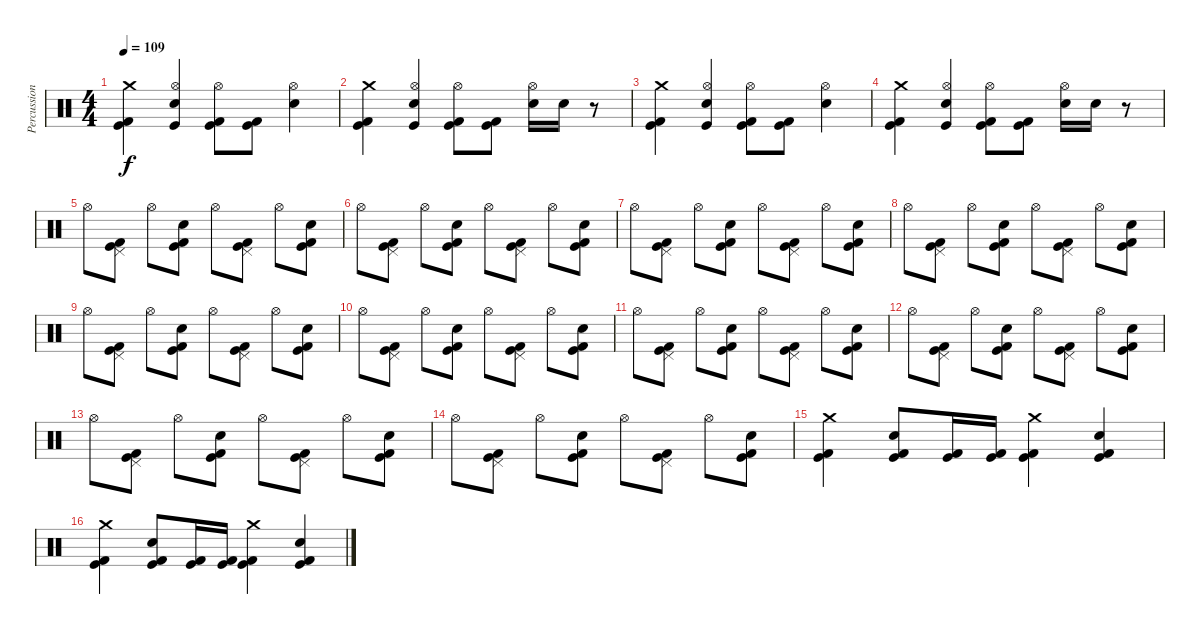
\track ("Percussion" "Percussion") {instrument percussion}
\staff {score}
\articulation defaults
\ts (4 4)
\tempo 109
\clef neutral
\ks c
("Crash medium (hit)" "Kick (hit) 2" "Kick (hit)").4{dy f} ("Hi-Hat (open)" "Snare (hit) 2" "Kick (hit)").4 ("Hi-Hat (open)" "Kick (hit) 2" "Kick (hit)").8 ("Kick (hit) 2" "Kick (hit)").8 ("Hi-Hat (open)" "Snare (hit) 2").4 |
("Crash medium (hit)" "Kick (hit) 2" "Kick (hit)").4 ("Hi-Hat (open)" "Snare (hit) 2" "Kick (hit)").4 ("Hi-Hat (open)" "Kick (hit) 2" "Kick (hit)").8 ("Kick (hit) 2" "Kick (hit)").8 ("Hi-Hat (open)" "Snare (hit) 2").16 "Snare (hit) 2".16 r.8 |
("Crash medium (hit)" "Kick (hit) 2" "Kick (hit)").4 ("Hi-Hat (open)" "Snare (hit) 2" "Kick (hit)").4 ("Hi-Hat (open)" "Kick (hit) 2" "Kick (hit)").8 ("Kick (hit) 2" "Kick (hit)").8 ("Hi-Hat (open)" "Snare (hit) 2").4 |
("Crash medium (hit)" "Kick (hit) 2" "Kick (hit)").4 ("Hi-Hat (open)" "Snare (hit) 2" "Kick (hit)").4 ("Hi-Hat (open)" "Kick (hit) 2" "Kick (hit)").8 ("Kick (hit) 2" "Kick (hit)").8 ("Hi-Hat (open)" "Snare (hit) 2").16 "Snare (hit) 2".16 r.8 |
"Hi-Hat (open)".8 ("Pedal Hi-Hat (hit)" "Kick (hit) 2" "Kick (hit)").8 "Hi-Hat (open)".8 ("Snare (hit) 2" "Kick (hit) 2" "Kick (hit)").8 "Hi-Hat (open)".8 ("Pedal Hi-Hat (hit)" "Kick (hit) 2" "Kick (hit)").8 "Hi-Hat (open)".8 ("Snare (hit) 2" "Kick (hit) 2" "Kick (hit)").8 |
"Hi-Hat (open)".8 ("Pedal Hi-Hat (hit)" "Kick (hit) 2" "Kick (hit)").8 "Hi-Hat (open)".8 ("Snare (hit) 2" "Kick (hit) 2" "Kick (hit)").8 "Hi-Hat (open)".8 ("Pedal Hi-Hat (hit)" "Kick (hit) 2" "Kick (hit)").8 "Hi-Hat (open)".8 ("Snare (hit) 2" "Kick (hit) 2" "Kick (hit)").8 |
"Hi-Hat (open)".8 ("Pedal Hi-Hat (hit)" "Kick (hit) 2" "Kick (hit)").8 "Hi-Hat (open)".8 ("Snare (hit) 2" "Kick (hit) 2" "Kick (hit)").8 "Hi-Hat (open)".8 ("Pedal Hi-Hat (hit)" "Kick (hit) 2" "Kick (hit)").8 "Hi-Hat (open)".8 ("Snare (hit) 2" "Kick (hit) 2" "Kick (hit)").8 |
"Hi-Hat (open)".8 ("Pedal Hi-Hat (hit)" "Kick (hit) 2" "Kick (hit)").8 "Hi-Hat (open)".8 ("Snare (hit) 2" "Kick (hit) 2" "Kick (hit)").8 "Hi-Hat (open)".8 ("Pedal Hi-Hat (hit)" "Kick (hit) 2" "Kick (hit)").8 "Hi-Hat (open)".8 ("Snare (hit) 2" "Kick (hit) 2" "Kick (hit)").8 |
"Hi-Hat (open)".8 ("Pedal Hi-Hat (hit)" "Kick (hit) 2" "Kick (hit)").8 "Hi-Hat (open)".8 ("Snare (hit) 2" "Kick (hit) 2" "Kick (hit)").8 "Hi-Hat (open)".8 ("Pedal Hi-Hat (hit)" "Kick (hit) 2" "Kick (hit)").8 "Hi-Hat (open)".8 ("Snare (hit) 2" "Kick (hit) 2" "Kick (hit)").8 |
"Hi-Hat (open)".8 ("Pedal Hi-Hat (hit)" "Kick (hit) 2" "Kick (hit)").8 "Hi-Hat (open)".8 ("Snare (hit) 2" "Kick (hit) 2" "Kick (hit)").8 "Hi-Hat (open)".8 ("Pedal Hi-Hat (hit)" "Kick (hit) 2" "Kick (hit)").8 "Hi-Hat (open)".8 ("Snare (hit) 2" "Kick (hit) 2" "Kick (hit)").8 |
"Hi-Hat (open)".8 ("Pedal Hi-Hat (hit)" "Kick (hit) 2" "Kick (hit)").8 "Hi-Hat (open)".8 ("Snare (hit) 2" "Kick (hit) 2" "Kick (hit)").8 "Hi-Hat (open)".8 ("Pedal Hi-Hat (hit)" "Kick (hit) 2" "Kick (hit)").8 "Hi-Hat (open)".8 ("Snare (hit) 2" "Kick (hit) 2" "Kick (hit)").8 |
"Hi-Hat (open)".8 ("Pedal Hi-Hat (hit)" "Kick (hit) 2" "Kick (hit)").8 "Hi-Hat (open)".8 ("Snare (hit) 2" "Kick (hit) 2" "Kick (hit)").8 "Hi-Hat (open)".8 ("Pedal Hi-Hat (hit)" "Kick (hit) 2" "Kick (hit)").8 "Hi-Hat (open)".8 ("Snare (hit) 2" "Kick (hit) 2" "Kick (hit)").8 |
"Hi-Hat (open)".8 ("Pedal Hi-Hat (hit)" "Kick (hit) 2" "Kick (hit)").8 "Hi-Hat (open)".8 ("Snare (hit) 2" "Kick (hit) 2" "Kick (hit)").8 "Hi-Hat (open)".8 ("Pedal Hi-Hat (hit)" "Kick (hit) 2" "Kick (hit)").8 "Hi-Hat (open)".8 ("Snare (hit) 2" "Kick (hit) 2" "Kick (hit)").8 |
"Hi-Hat (open)".8 ("Pedal Hi-Hat (hit)" "Kick (hit) 2" "Kick (hit)").8 "Hi-Hat (open)".8 ("Snare (hit) 2" "Kick (hit) 2" "Kick (hit)").8 "Hi-Hat (open)".8 ("Pedal Hi-Hat (hit)" "Kick (hit) 2" "Kick (hit)").8 "Hi-Hat (open)".8 ("Snare (hit) 2" "Kick (hit) 2" "Kick (hit)").8 |
("Crash medium (hit)" "Kick (hit) 2" "Kick (hit)").4 ("Snare (hit) 2" "Kick (hit) 2" "Kick (hit)").8 ("Kick (hit) 2" "Kick (hit)").16 ("Kick (hit) 2" "Kick (hit)").16 ("Crash medium (hit)" "Kick (hit) 2" "Kick (hit)").4 ("Snare (hit) 2" "Kick (hit) 2" "Kick (hit)").4 |
("Crash medium (hit)" "Kick (hit) 2" "Kick (hit)").4 ("Snare (hit) 2" "Kick (hit) 2" "Kick (hit)").8 ("Kick (hit) 2" "Kick (hit)").16 ("Kick (hit) 2" "Kick (hit)").16 ("Crash medium (hit)" "Kick (hit) 2" "Kick (hit)").4 ("Snare (hit) 2" "Kick (hit) 2" "Kick (hit)").4
